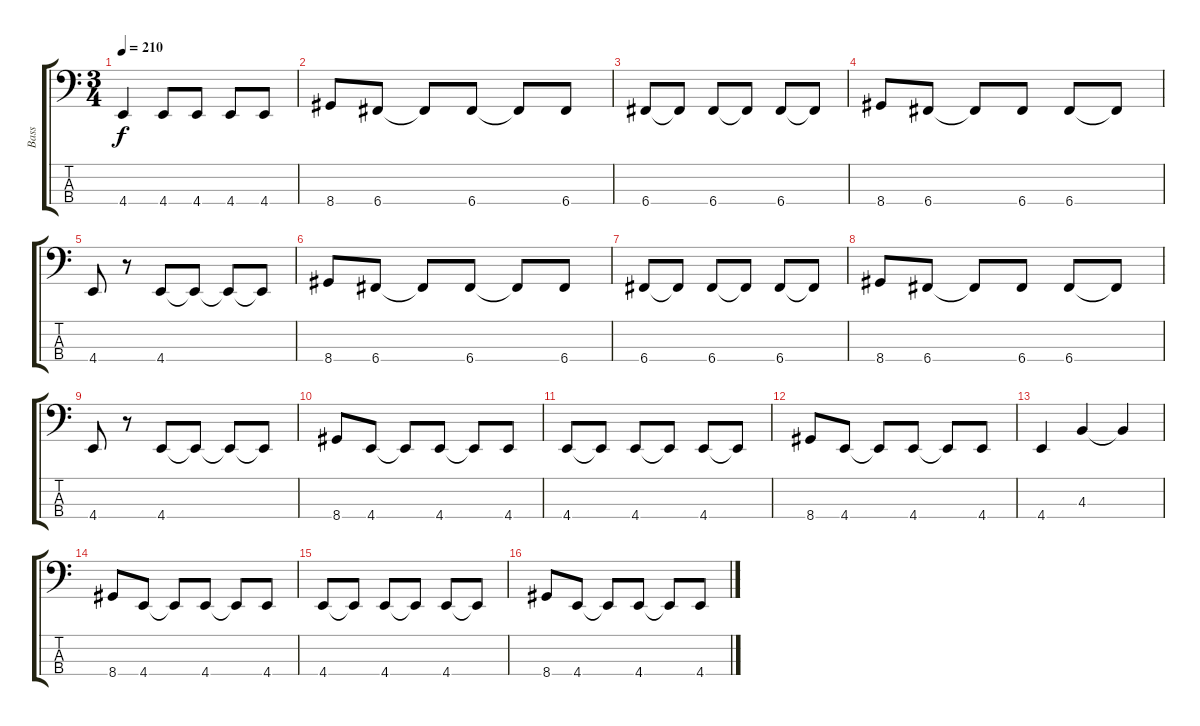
\track ("Bass" "Bass") {instrument electricbassfinger}
\staff {score tabs}
\tuning (F2 C2 G1 C1) {hide}
\ts (3 4)
\tempo 210
\clef f4
\ks c
4.4.4{dy f} 4.4.8 4.4.8 4.4.8 4.4.8 |
8.4.8 6.4.8 6.4{t}.8 6.4.8 6.4{t}.8 6.4.8 |
6.4.8 6.4{t}.8 6.4.8 6.4{t}.8 6.4.8 6.4{t}.8 |
8.4.8 6.4.8 6.4{t}.8 6.4.8 6.4.8 6.4{t}.8 |
4.4.8 r.8 4.4.8 4.4{t}.8 4.4{t}.8 4.4{t}.8 |
8.4.8 6.4.8 6.4{t}.8 6.4.8 6.4{t}.8 6.4.8 |
6.4.8 6.4{t}.8 6.4.8 6.4{t}.8 6.4.8 6.4{t}.8 |
8.4.8 6.4.8 6.4{t}.8 6.4.8 6.4.8 6.4{t}.8 |
4.4.8 r.8 4.4.8 4.4{t}.8 4.4{t}.8 4.4{t}.8 |
8.4.8 4.4.8 4.4{t}.8 4.4.8 4.4{t}.8 4.4.8 |
4.4.8 4.4{t}.8 4.4.8 4.4{t}.8 4.4.8 4.4{t}.8 |
8.4.8 4.4.8 4.4{t}.8 4.4.8 4.4{t}.8 4.4.8 |
4.4.4 4.3.4 4.3{t}.4 |
8.4.8 4.4.8 4.4{t}.8 4.4.8 4.4{t}.8 4.4.8 |
4.4.8 4.4{t}.8 4.4.8 4.4{t}.8 4.4.8 4.4{t}.8 |
8.4.8 4.4.8 4.4{t}.8 4.4.8 4.4{t}.8 4.4.8
